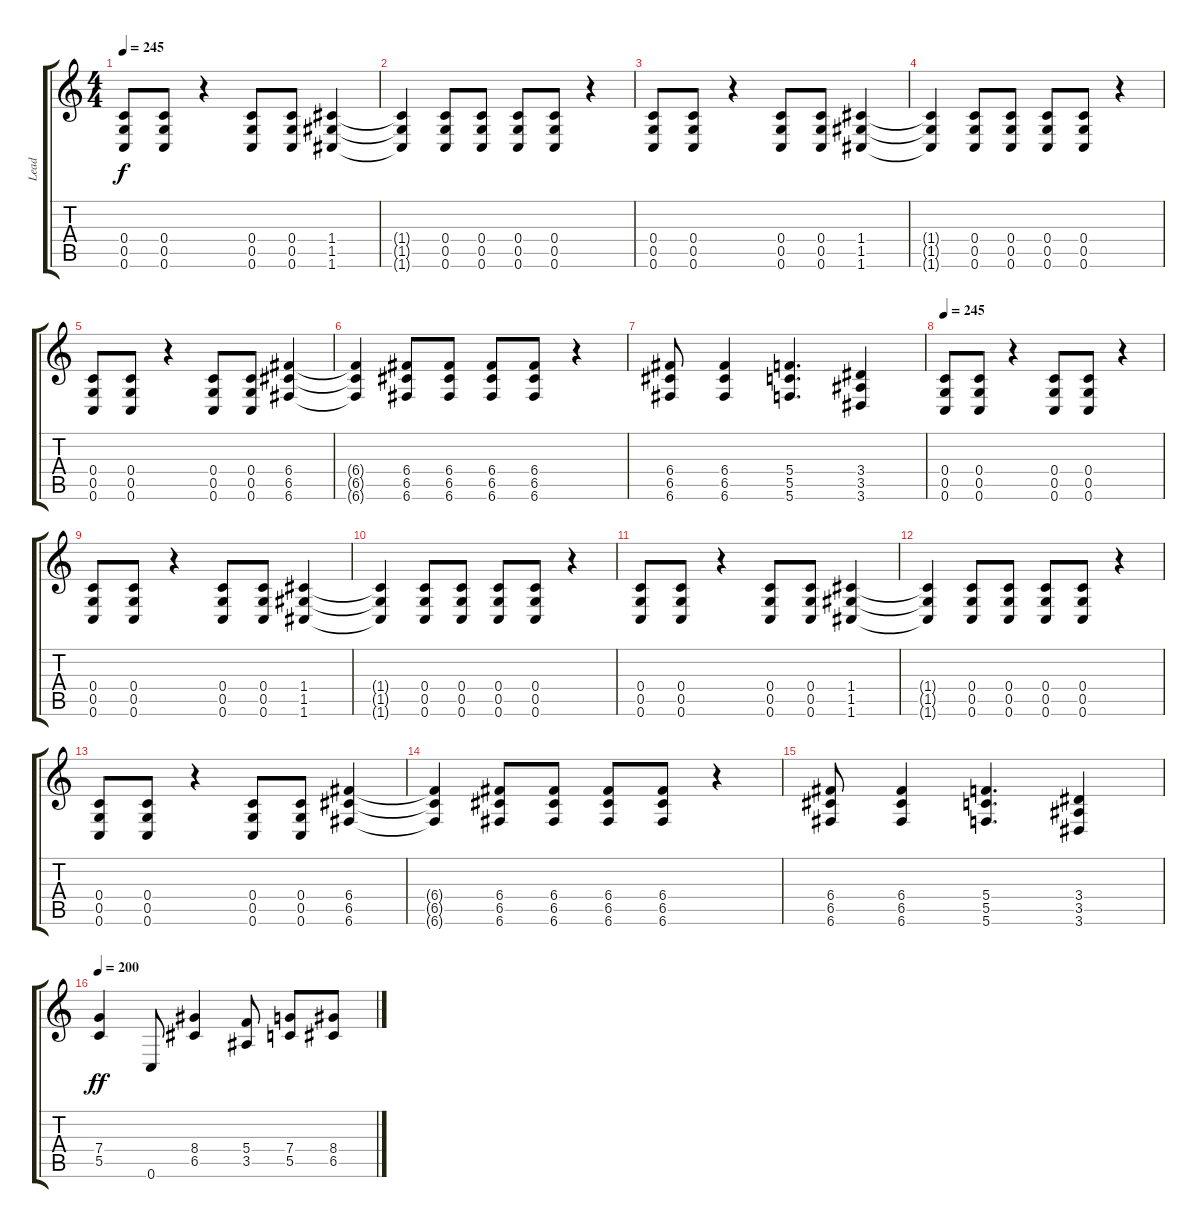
\track ("Lead" "Lead") {instrument overdrivenguitar}
\staff {score tabs}
\tuning (D4 A3 F3 C3 G2 C2) {hide}
\ts (4 4)
\tempo 245
\clef g2
\ks c
(0.4 0.5 0.6).8{dy f} (0.4 0.5 0.6).8 r.4 (0.4 0.5 0.6).8 (0.4 0.5 0.6).8 (1.4 1.5 1.6).4 |
(1.4{t} 1.5{t} 1.6{t}).4 (0.4 0.5 0.6).8 (0.4 0.5 0.6).8 (0.4 0.5 0.6).8 (0.4 0.5 0.6).8 r.4 |
(0.4 0.5 0.6).8 (0.4 0.5 0.6).8 r.4 (0.4 0.5 0.6).8 (0.4 0.5 0.6).8 (1.4 1.5 1.6).4 |
(1.4{t} 1.5{t} 1.6{t}).4 (0.4 0.5 0.6).8 (0.4 0.5 0.6).8 (0.4 0.5 0.6).8 (0.4 0.5 0.6).8 r.4 |
(0.4 0.5 0.6).8 (0.4 0.5 0.6).8 r.4 (0.4 0.5 0.6).8 (0.4 0.5 0.6).8 (6.4 6.5 6.6).4 |
(6.4{t} 6.5{t} 6.6{t}).4 (6.4 6.5 6.6).8 (6.4 6.5 6.6).8 (6.4 6.5 6.6).8 (6.4 6.5 6.6).8 r.4 |
(6.4 6.5 6.6).8 (6.4 6.5 6.6).4 (5.4 5.5 5.6).4{d} (3.4 3.5 3.6).4 |
\tempo 245
(0.4 0.5 0.6).8 (0.4 0.5 0.6).8 r.4 (0.4 0.5 0.6).8 (0.4 0.5 0.6).8 r.4 |
(0.4 0.5 0.6).8 (0.4 0.5 0.6).8 r.4 (0.4 0.5 0.6).8 (0.4 0.5 0.6).8 (1.4 1.5 1.6).4 |
(1.4{t} 1.5{t} 1.6{t}).4 (0.4 0.5 0.6).8 (0.4 0.5 0.6).8 (0.4 0.5 0.6).8 (0.4 0.5 0.6).8 r.4 |
(0.4 0.5 0.6).8 (0.4 0.5 0.6).8 r.4 (0.4 0.5 0.6).8 (0.4 0.5 0.6).8 (1.4 1.5 1.6).4 |
(1.4{t} 1.5{t} 1.6{t}).4 (0.4 0.5 0.6).8 (0.4 0.5 0.6).8 (0.4 0.5 0.6).8 (0.4 0.5 0.6).8 r.4 |
(0.4 0.5 0.6).8 (0.4 0.5 0.6).8 r.4 (0.4 0.5 0.6).8 (0.4 0.5 0.6).8 (6.4 6.5 6.6).4 |
(6.4{t} 6.5{t} 6.6{t}).4 (6.4 6.5 6.6).8 (6.4 6.5 6.6).8 (6.4 6.5 6.6).8 (6.4 6.5 6.6).8 r.4 |
(6.4 6.5 6.6).8 (6.4 6.5 6.6).4 (5.4 5.5 5.6).4{d} (3.4 3.5 3.6).4 |
\tempo 200
(7.4 5.5).4{dy ff} 0.6.8 (8.4 6.5).4 (5.4 3.5).8 (7.4 5.5).8 (8.4 6.5).8
